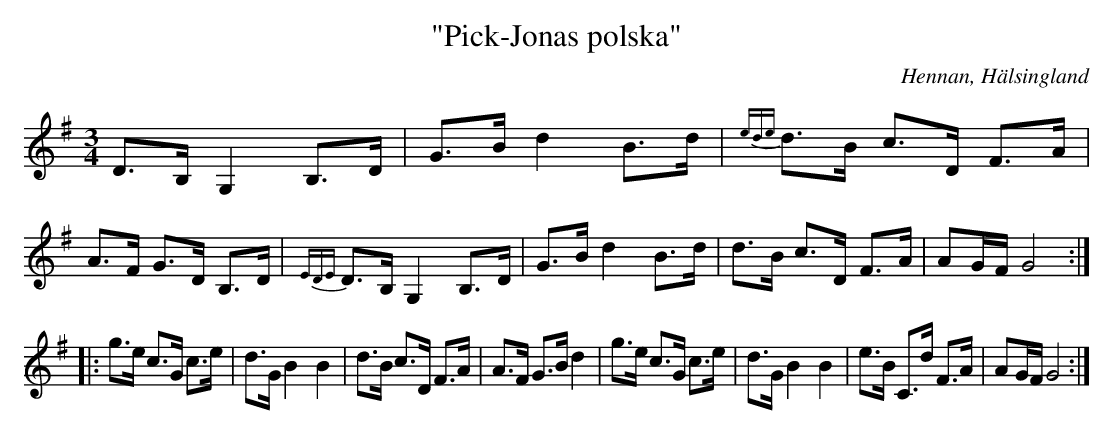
X:1
T: "Pick-Jonas polska"
O: Hennan, Hälsingland
M: 3/4
L: 1/8
K: G
D>B, G,2 B,>D | G>B d2 B>d | {ede}d>B c>D F>A| A>F G>D B,>D|{EDE}D>B, G,2 B,>D|G>B d2 B>d | d>B c>D F>A| AG/F/ G4 :||:
g>e c>G c>e | d>G B2 B2 | d>B c>D F>A|A>F G>B d2|g>e c>G c>e | d>G B2 B2 | e>B C>d F>A|AG/F/ G4:|]
